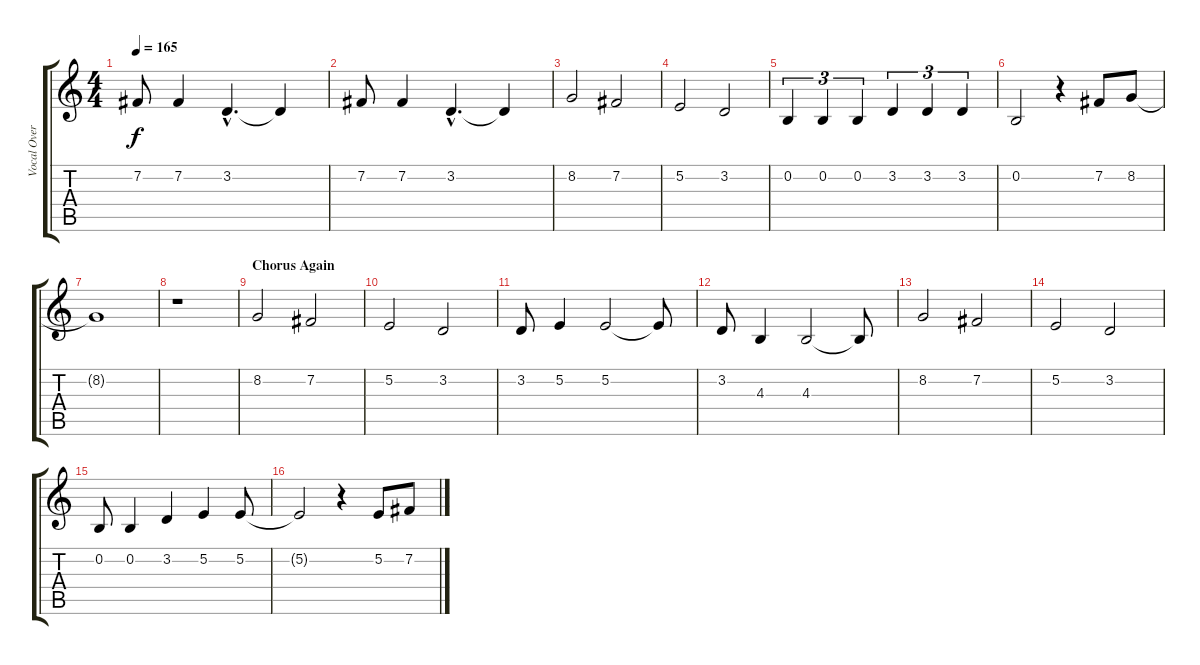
\track ("Vocal Overdub" "Vocal Over") {instrument stringensemble1}
\staff {score tabs}
\tuning (E4 B3 G3 D3 A2 E2) {hide}
\ts (4 4)
\tempo 165
\clef g2
\ks c
7.2.8{dy f} 7.2.4 3.2{hac}.4{d} 3.2{t}.4 |
7.2.8 7.2.4 3.2{hac}.4{d} 3.2{t}.4 |
8.2.2 7.2.2 |
5.2.2 3.2.2 |
0.2.4{tu (3 2)} 0.2.4{tu (3 2)} 0.2.4{tu (3 2)} 3.2.4{tu (3 2)} 3.2.4{tu (3 2)} 3.2.4{tu (3 2)} |
0.2.2 r.4 7.2.8 8.2.8 |
8.2{t}.1 |
r.1 |
\section ("" "Chorus Again")
8.2.2 7.2.2 |
5.2.2 3.2.2 |
3.2.8 5.2.4 5.2.2 5.2{t}.8 |
3.2.8 4.3.4 4.3.2 4.3{t}.8 |
8.2.2 7.2.2 |
5.2.2 3.2.2 |
0.2.8 0.2.4 3.2.4 5.2.4 5.2.8 |
5.2{t}.2 r.4 5.2.8 7.2.8
